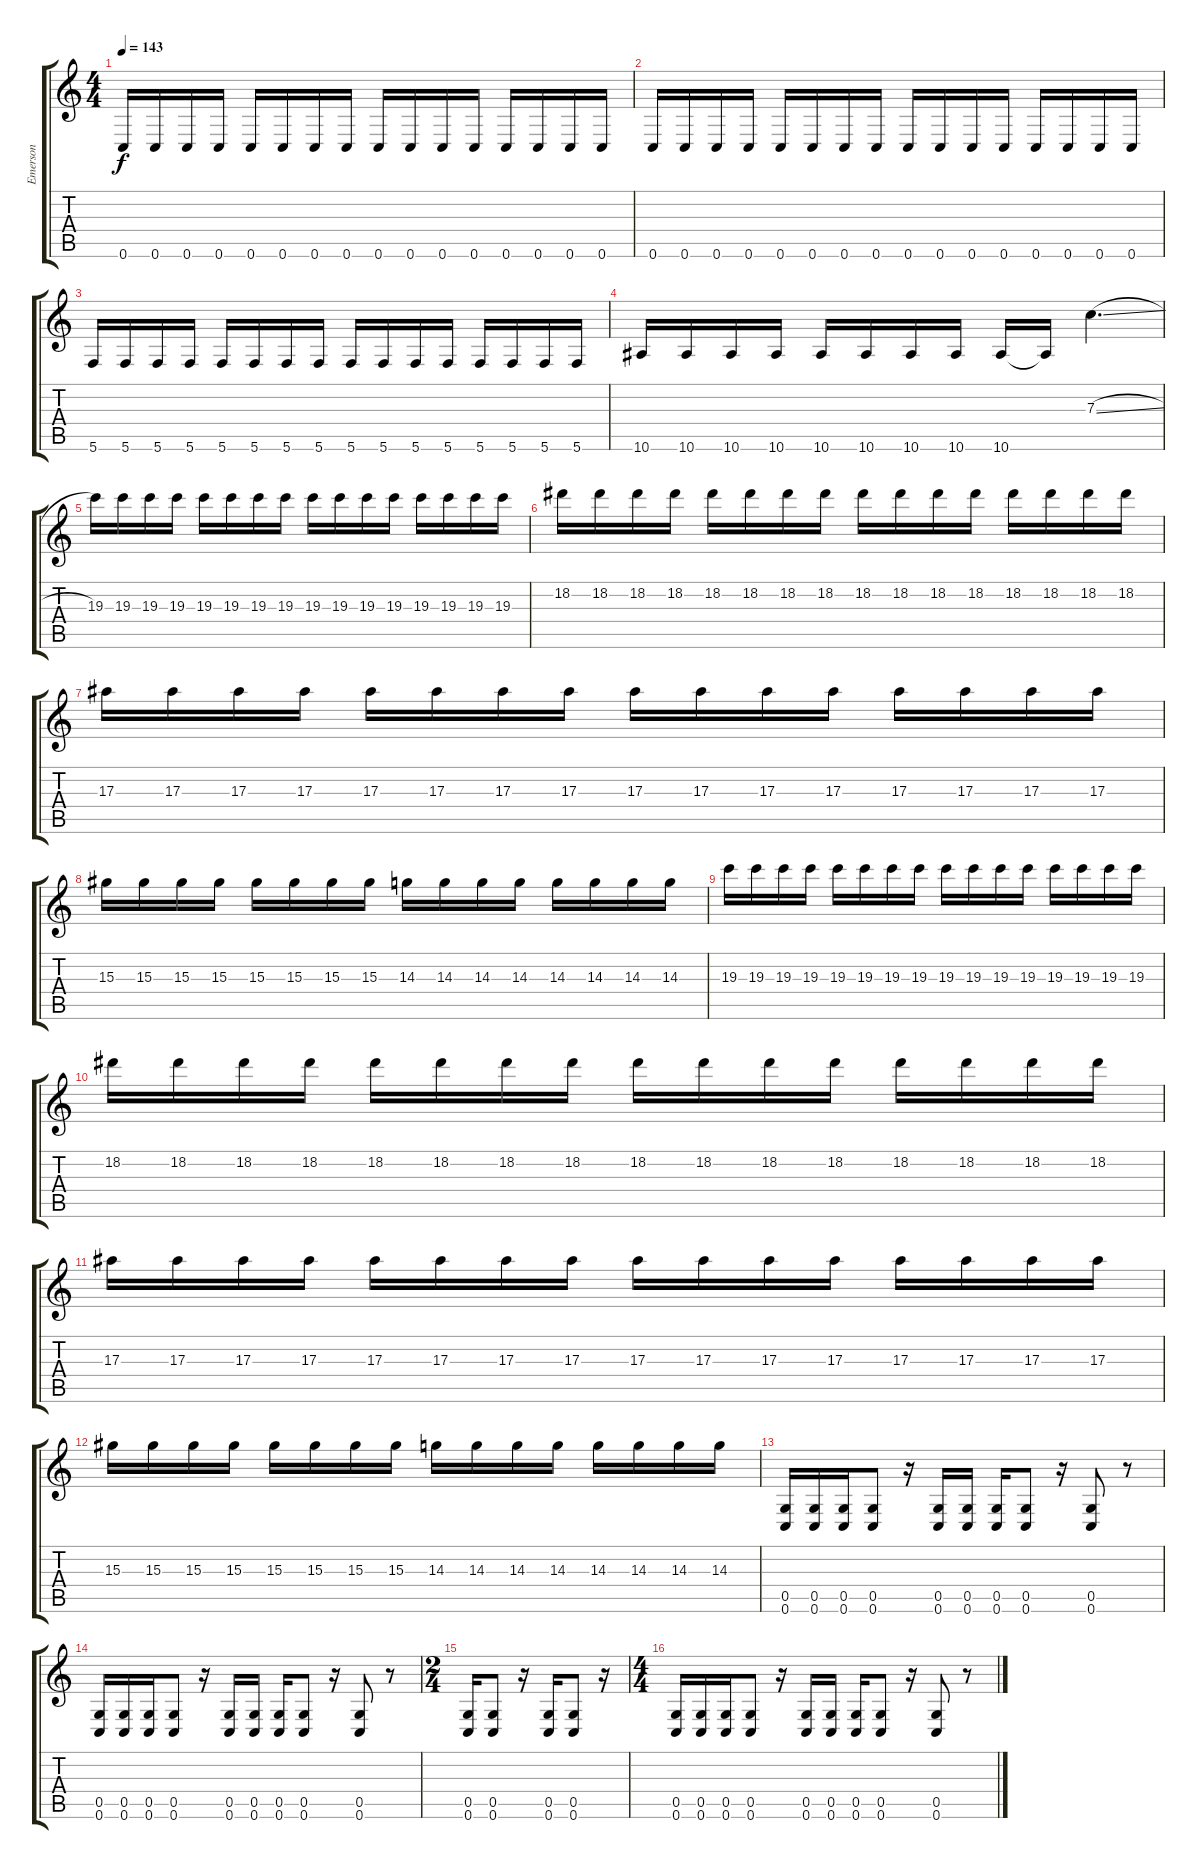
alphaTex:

\track ("Emerson" "Emerson") {instrument distortionguitar}
\staff {score tabs}
\tuning (D4 A3 F3 C3 G2 C2) {hide}
\ts (4 4)
\tempo 143
\clef g2
\ks c
0.6.16{dy f} 0.6.16 0.6.16 0.6.16 0.6.16 0.6.16 0.6.16 0.6.16 0.6.16 0.6.16 0.6.16 0.6.16 0.6.16 0.6.16 0.6.16 0.6.16 |
0.6.16 0.6.16 0.6.16 0.6.16 0.6.16 0.6.16 0.6.16 0.6.16 0.6.16 0.6.16 0.6.16 0.6.16 0.6.16 0.6.16 0.6.16 0.6.16 |
5.6.16 5.6.16 5.6.16 5.6.16 5.6.16 5.6.16 5.6.16 5.6.16 5.6.16 5.6.16 5.6.16 5.6.16 5.6.16 5.6.16 5.6.16 5.6.16 |
10.6.16 10.6.16 10.6.16 10.6.16 10.6.16 10.6.16 10.6.16 10.6.16 10.6.16 10.6{t}.16 7.3{sl}.4{d} |
19.3.16 19.3.16 19.3.16 19.3.16 19.3.16 19.3.16 19.3.16 19.3.16 19.3.16 19.3.16 19.3.16 19.3.16 19.3.16 19.3.16 19.3.16 19.3.16 |
18.2.16 18.2.16 18.2.16 18.2.16 18.2.16 18.2.16 18.2.16 18.2.16 18.2.16 18.2.16 18.2.16 18.2.16 18.2.16 18.2.16 18.2.16 18.2.16 |
17.3.16 17.3.16 17.3.16 17.3.16 17.3.16 17.3.16 17.3.16 17.3.16 17.3.16 17.3.16 17.3.16 17.3.16 17.3.16 17.3.16 17.3.16 17.3.16 |
15.3.16 15.3.16 15.3.16 15.3.16 15.3.16 15.3.16 15.3.16 15.3.16 14.3.16 14.3.16 14.3.16 14.3.16 14.3.16 14.3.16 14.3.16 14.3.16 |
19.3.16 19.3.16 19.3.16 19.3.16 19.3.16 19.3.16 19.3.16 19.3.16 19.3.16 19.3.16 19.3.16 19.3.16 19.3.16 19.3.16 19.3.16 19.3.16 |
18.2.16 18.2.16 18.2.16 18.2.16 18.2.16 18.2.16 18.2.16 18.2.16 18.2.16 18.2.16 18.2.16 18.2.16 18.2.16 18.2.16 18.2.16 18.2.16 |
17.3.16 17.3.16 17.3.16 17.3.16 17.3.16 17.3.16 17.3.16 17.3.16 17.3.16 17.3.16 17.3.16 17.3.16 17.3.16 17.3.16 17.3.16 17.3.16 |
15.3.16 15.3.16 15.3.16 15.3.16 15.3.16 15.3.16 15.3.16 15.3.16 14.3.16 14.3.16 14.3.16 14.3.16 14.3.16 14.3.16 14.3.16 14.3.16 |
(0.5 0.6).16 (0.5 0.6).16 (0.5 0.6).16 (0.5 0.6).8 r.16 (0.5 0.6).16 (0.5 0.6).16 (0.5 0.6).16 (0.5 0.6).8 r.16 (0.5 0.6).8 r.8 |
(0.5 0.6).16 (0.5 0.6).16 (0.5 0.6).16 (0.5 0.6).8 r.16 (0.5 0.6).16 (0.5 0.6).16 (0.5 0.6).16 (0.5 0.6).8 r.16 (0.5 0.6).8 r.8 |
\ts (2 4)
(0.5 0.6).16 (0.5 0.6).8 r.16 (0.5 0.6).16 (0.5 0.6).8 r.16 |
\ts (4 4)
(0.5 0.6).16 (0.5 0.6).16 (0.5 0.6).16 (0.5 0.6).8 r.16 (0.5 0.6).16 (0.5 0.6).16 (0.5 0.6).16 (0.5 0.6).8 r.16 (0.5 0.6).8 r.8
